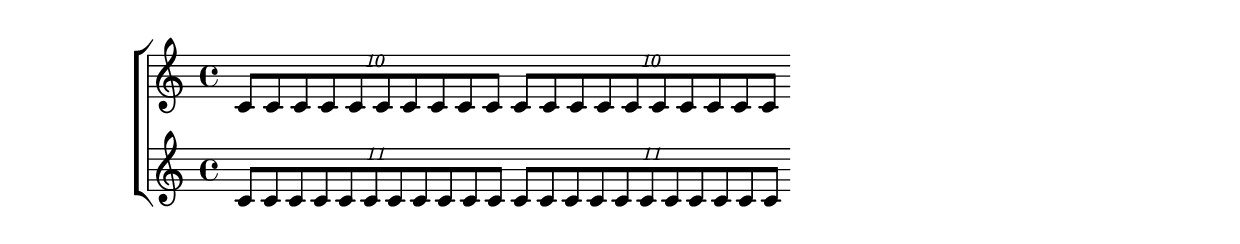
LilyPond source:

\version "2.1.22"
\header{
texidoc =  "Concurrent tuplets should be spaced equidistantly on
all staffs.

Note that this only spaces correctly (exactly) when raggedright
is. For non-raggedright, it still shows a bug: uneven spacing. 
"  }



multipart =  \notes \relative c'{ 
    \context StaffGroup << 
                \new Staff  \context Voice { 
                   \times 2/10 {  c8[ c c c c c c c c c] } 
                   \times 2/10 {  c[  c c c c c c c c c] } 
		}
                \new Staff  \context Voice { 
                   \times 2/11 {  c8[ c c c c c c c c c c] } 
                   \times 2/11 {  c[  c c c c c c c c c c] } 
                }
            >>
	}
    
\score{
    \notes { 
	\multipart 
    }

%    \paper { raggedright = ##t }

}


